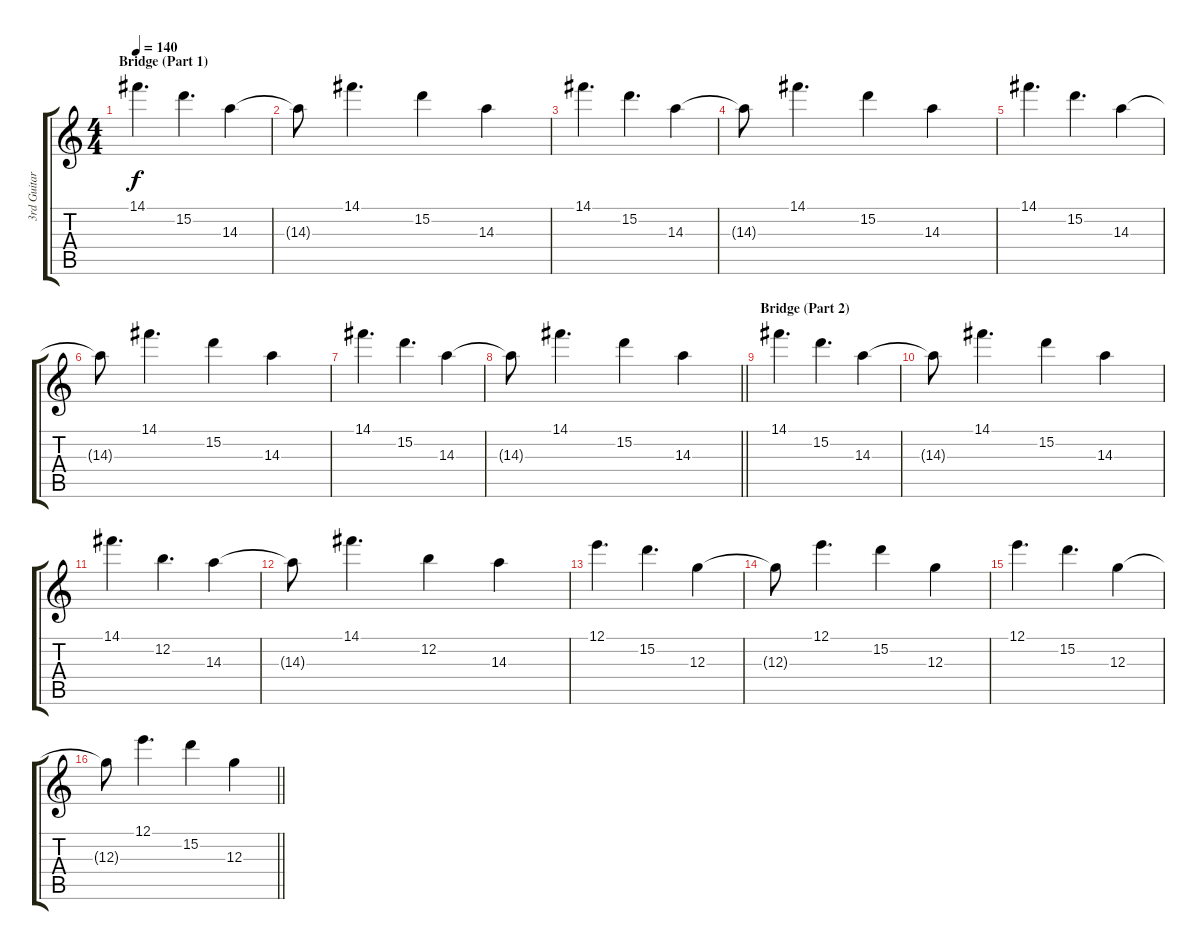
\track ("3rd Guitar" "3rd Guitar") {instrument overdrivenguitar}
\staff {score tabs}
\tuning (E4 B3 G3 D3 A2 E2) {hide}
\ts (4 4)
\section ("" "Bridge (Part 1)")
\tempo 140
\clef g2
\ks c
14.1.4{d dy f balance 9} 15.2.4{d} 14.3.4 |
14.3{t}.8 14.1.4{d} 15.2.4 14.3.4 |
14.1.4{d} 15.2.4{d} 14.3.4 |
14.3{t}.8 14.1.4{d} 15.2.4 14.3.4 |
14.1.4{d} 15.2.4{d} 14.3.4 |
14.3{t}.8 14.1.4{d} 15.2.4 14.3.4 |
14.1.4{d} 15.2.4{d} 14.3.4 |
\barLineRight lightlight
14.3{t}.8 14.1.4{d} 15.2.4 14.3.4 |
\section ("" "Bridge (Part 2)")
14.1.4{d balance 6} 15.2.4{d} 14.3.4 |
14.3{t}.8 14.1.4{d} 15.2.4 14.3.4 |
14.1.4{d} 12.2.4{d} 14.3.4 |
14.3{t}.8 14.1.4{d} 12.2.4 14.3.4 |
12.1.4{d} 15.2.4{d} 12.3.4 |
12.3{t}.8 12.1.4{d} 15.2.4 12.3.4 |
12.1.4{d} 15.2.4{d} 12.3.4 |
\barLineRight lightlight
12.3{t}.8 12.1.4{d} 15.2.4 12.3.4
